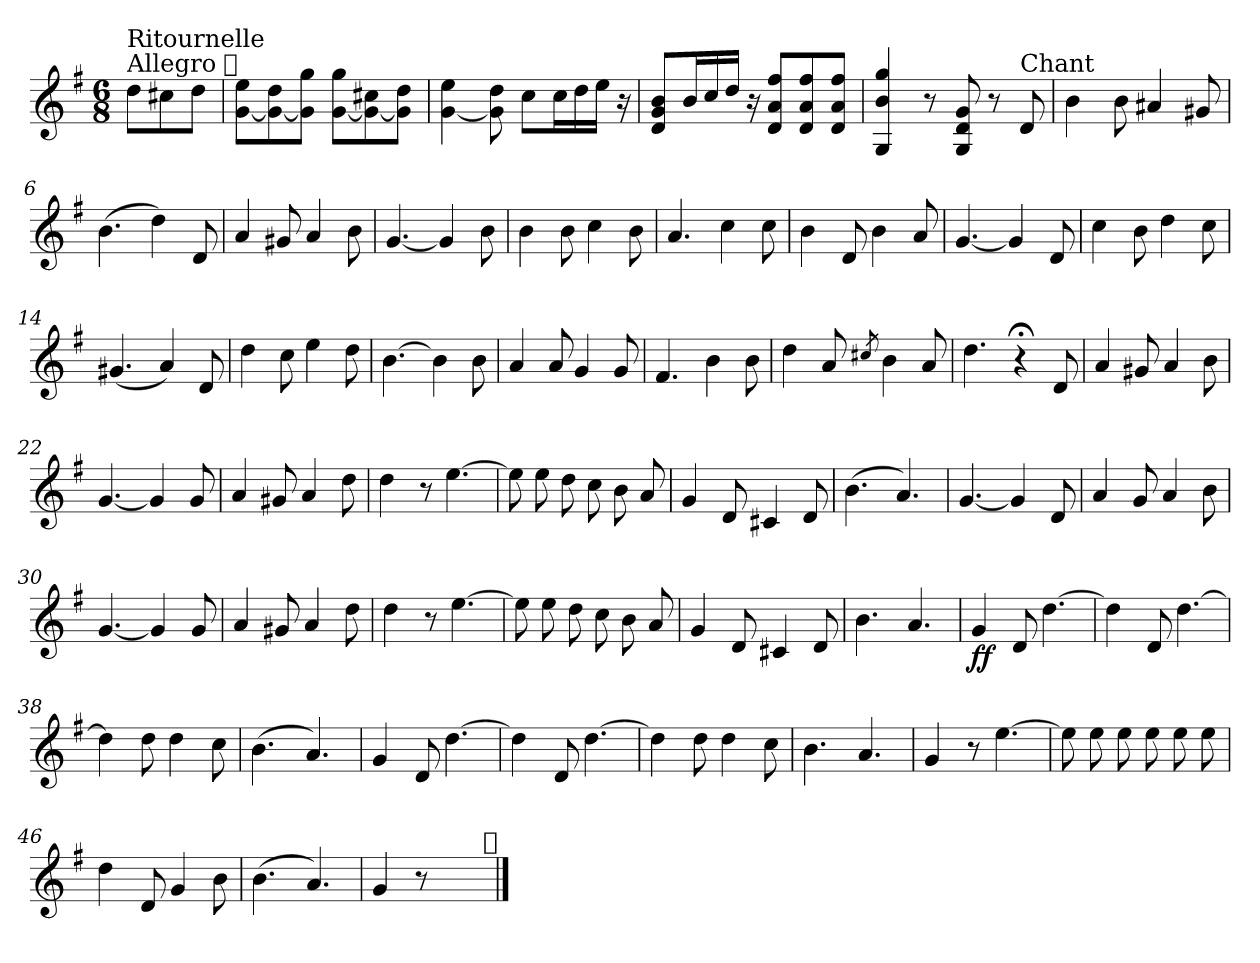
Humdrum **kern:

**kern	**dynam
*part1	*part1
*staff1	*staff1
*clefG2	*
*k[f#]	*
*G:	*
*M6/8	*
=	=
!LO:TX:a:t=Allegro	!
!LO:TX:a:t=Ritournelle	!
8dd\L	.
8cc#X\	.
8dd\J	.
!LO:TX:a:t=𝄋	!
=1	=1
[8g\ 8ee\L	.
8g_\ 8dd\	.
8g]\ 8gg\J	.
[8g\ 8gg\L	.
8g_\ 8cc#X\	.
8g]\ 8dd\J	.
=2	=2
[4g\ 4ee\	.
8g]\ 8dd\	.
8cc\L	.
16cc\L	.
16dd\	.
16ee\JJ	.
16r	.
=3	=3
8d/ 8g/ 8b/L	.
16b/L	.
16cc/	.
16dd/JJ	.
16r	.
8d/ 8a/ 8ff#/L	.
8d/ 8a/ 8ff#/	.
8d/ 8a/ 8ff#/J	.
=4	=4
4G/ 4b/ 4gg/	.
8r	.
8G/ 8d/ 8g/	.
8r	.
!LO:TX:a:t=Chant	!
8d/	.
!!LO:LB:g=z
=5	=5
4b\	.
8b\	.
4a#X/	.
8g#X/	.
=6	=6
(>4.b\	.
4dd\)	.
8d/	.
=7	=7
4a/	.
8g#X/	.
4a/	.
8b\	.
=8	=8
[4.g/	.
4g/]	.
8b\	.
=9	=9
4b\	.
8b\	.
4cc\	.
8b\	.
=10	=10
4.a/	.
4cc\	.
8cc\	.
=11	=11
4b\	.
8d/	.
4b\	.
8a/	.
!!LO:LB:g=z
=12	=12
[4.g/	.
4g/]	.
8d/	.
=13	=13
4cc\	.
8b\	.
4dd\	.
8cc\	.
=14	=14
(<4.g#X/	.
4a/)	.
8d/	.
=15	=15
4dd\	.
8cc\	.
4ee\	.
8dd\	.
=16	=16
[4.b\	.
4b\]	.
8b\	.
=17	=17
4a/	.
8a/	.
4g/	.
8g/	.
=18	=18
4.f#/	.
4b\	.
8b\	.
!!LO:LB:g=z
=19	=19
4dd\	.
8a/	.
8qcc#X/	.
4b\	.
8a/	.
=20	=20
4.dd\	.
4r;<	.
8d/	.
=21	=21
4a/	.
8g#X/	.
4a/	.
8b\	.
=22	=22
[4.g/	.
4g/]	.
8g/	.
=23	=23
4a/	.
8g#X/	.
4a/	.
8dd\	.
=24	=24
4dd\	.
8r	.
[4.ee\	.
=25	=25
8ee\]	.
8ee\	.
8dd\	.
8cc\	.
8b\	.
8a/	.
!!LO:LB:g=z
=26	=26
4g/	.
8d/	.
4c#X/	.
8d/	.
=27	=27
(>4.b\	.
4.a/)	.
=28	=28
[4.g/	.
4g/]	.
8d/	.
=29	=29
4a/	.
8g/	.
4a/	.
8b\	.
=30	=30
[4.g/	.
4g/]	.
8g/	.
=31	=31
4a/	.
8g#X/	.
4a/	.
8dd\	.
=32	=32
4dd\	.
8r	.
[4.ee\	.
!!LO:LB:g=z
=33	=33
8ee\]	.
8ee\	.
8dd\	.
8cc\	.
8b\	.
8a/	.
=34	=34
4g/	.
8d/	.
4c#X/	.
8d/	.
=35	=35
4.b\	.
4.a/	.
=36	=36
!	!LO:DY:b
4g/	ff
8d/	.
[4.dd\	.
=37	=37
4dd\]	.
8d/	.
[4.dd\	.
=38	=38
4dd\]	.
8dd\	.
4dd\	.
8cc\	.
=39	=39
(>4.b\	.
4.a/)	.
!!LO:LB:g=z
=40	=40
4g/	.
8d/	.
[4.dd\	.
=41	=41
4dd\]	.
8d/	.
[4.dd\	.
=42	=42
4dd\]	.
8dd\	.
4dd\	.
8cc\	.
=43	=43
4.b\	.
4.a/	.
=44	=44
4g/	.
8r	.
[4.ee\	.
=45	=45
8ee\]	.
8ee\	.
8ee\	.
8ee\	.
8ee\	.
8ee\	.
=46	=46
4dd\	.
8d/	.
4g/	.
8b\	.
=47	=47
(>4.b\	.
4.a/)	.
!!LO:LB:g=z
=48	=48
4g/	.
8r	.
4.ryy	.
!LO:TX:a:t=𝄋	!
==	==
*-	*-
